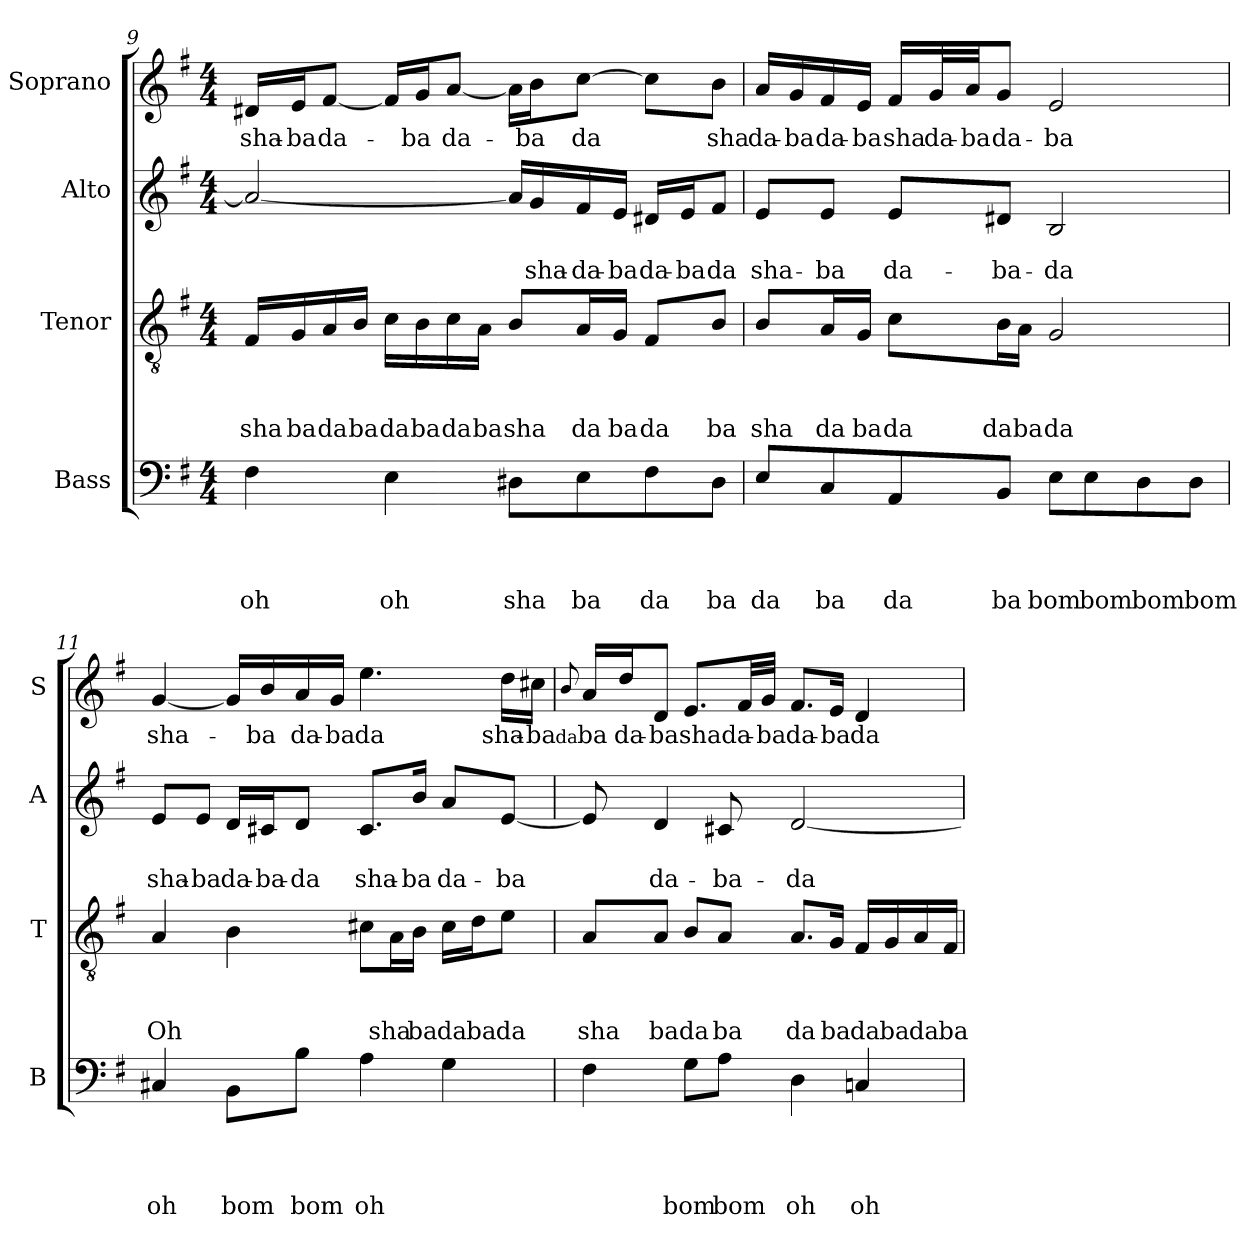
**kern	**text	**text	**text	**text	**kern	**text	**text	**text	**kern	**text	**text	**kern	**text
*part4	*part4	*part4	*part4	*part4	*part3	*part3	*part3	*part3	*part2	*part2	*part2	*part1	*part1
*staff4	*staff4	*staff4	*staff4	*staff4	*staff3	*staff3	*staff3	*staff3	*staff2	*staff2	*staff2	*staff1	*staff1
*I"Bass	*	*	*	*	*I"Tenor	*	*	*	*I"Alto	*	*	*I"Soprano	*
*I'B	*	*	*	*	*I'T	*	*	*	*I'A	*	*	*I'S	*
!!LO:LB:g=z
*clefF4	*	*	*	*	*clefGv2	*	*	*	*clefG2	*	*	*clefG2	*
*k[f#]	*	*	*	*	*k[f#]	*	*	*	*k[f#]	*	*	*k[f#]	*
*G:	*	*	*	*	*G:	*	*	*	*G:	*	*	*G:	*
*M4/4	*	*	*	*	*M4/4	*	*	*	*M4/4	*	*	*M4/4	*
=9	=9	=9	=9	=9	=9	=9	=9	=9	=9	=9	=9	=9	=9
!	!	!	!	!LO:LY:b	!	!	!	!LO:LY:b	!	!	!	!	!LO:LY:b
4F#\	.	.	.	oh	16F#/LL	.	.	sha	2a/_	.	.	16d#X/LL	sha-
!	!	!	!	!	!	!	!	!LO:LY:b	!	!	!	!	!LO:LY:b
.	.	.	.	.	16G/	.	.	ba	.	.	.	16e/J	-ba
!	!	!	!	!	!	!	!	!LO:LY:b	!	!	!	!	!LO:LY:b
.	.	.	.	.	16A/	.	.	da	.	.	.	[8f#/J	da-
!	!	!	!	!	!	!	!	!LO:LY:b	!	!	!	!	!
.	.	.	.	.	16B/JJ	.	.	ba	.	.	.	.	.
!	!	!	!	!LO:LY:b	!	!	!	!LO:LY:b	!	!	!	!	!
4E\	.	.	.	oh	16c\LL	.	.	da	.	.	.	16f#/LL]	.
!	!	!	!	!	!	!	!	!LO:LY:b	!	!	!	!	!LO:LY:b
.	.	.	.	.	16B\	.	.	ba	.	.	.	16g/J	-ba
!	!	!	!	!	!	!	!	!LO:LY:b	!	!	!	!	!LO:LY:b
.	.	.	.	.	16c\	.	.	da	.	.	.	[8a/J	da-
!	!	!	!	!	!	!	!	!LO:LY:b	!	!	!	!	!
.	.	.	.	.	16A\JJ	.	.	ba	.	.	.	.	.
!	!	!	!	!LO:LY:b	!	!	!	!LO:LY:b	!	!	!	!	!
8D#X\L	.	.	.	sha	8B/L	.	.	sha	16a/LL]	.	.	16a\LL]	.
!	!	!	!	!	!	!	!	!	!	!	!LO:LY:b	!	!LO:LY:b
.	.	.	.	.	.	.	.	.	16g/	.	sha-	16b\J	-ba
!	!	!	!	!LO:LY:b	!	!	!	!LO:LY:b	!	!	!LO:LY:b	!	!LO:LY:b
8E\	.	.	.	ba	16A/L	.	.	da	16f#/	.	-da-	[8cc\J	da
!	!	!	!	!	!	!	!	!LO:LY:b	!	!	!LO:LY:b	!	!
.	.	.	.	.	16G/JJ	.	.	ba	16e/JJ	.	-ba	.	.
!	!	!	!	!LO:LY:b	!	!	!	!LO:LY:b	!	!	!LO:LY:b	!	!
8F#\	.	.	.	da	8F#/L	.	.	da	16d#X/LL	.	da-	8cc\L]	.
!	!	!	!	!	!	!	!	!	!	!	!LO:LY:b	!	!
.	.	.	.	.	.	.	.	.	16e/J	.	-ba	.	.
!	!	!	!	!LO:LY:b	!	!	!	!LO:LY:b	!	!	!LO:LY:b	!	!LO:LY:b
8D#\J	.	.	.	ba	8B/J	.	.	ba	8f#/J	.	da	8b\J	sha
=10	=10	=10	=10	=10	=10	=10	=10	=10	=10	=10	=10	=10	=10
!	!	!	!	!LO:LY:b	!	!	!	!LO:LY:b	!	!	!LO:LY:b	!	!LO:LY:b
8E/L	.	.	.	da	8B/L	.	.	sha	8e/L	.	sha-	16a/LL	da-
!	!	!	!	!	!	!	!	!	!	!	!	!	!LO:LY:b
.	.	.	.	.	.	.	.	.	.	.	.	16g/	-ba
!	!	!	!	!LO:LY:b	!	!	!	!LO:LY:b	!	!	!LO:LY:b	!	!LO:LY:b
8C/	.	.	.	ba	16A/L	.	.	da	8e/J	.	-ba	16f#/	da-
!	!	!	!	!	!	!	!	!LO:LY:b	!	!	!	!	!LO:LY:b
.	.	.	.	.	16G/JJ	.	.	ba	.	.	.	16e/JJ	-ba
!	!	!	!	!LO:LY:b	!	!	!	!LO:LY:b	!	!	!LO:LY:b	!	!LO:LY:b
8AA/	.	.	.	da	8c\L	.	.	da	8e/L	.	da-	16f#/LL	sha
!	!	!	!	!	!	!	!	!	!	!	!	!	!LO:LY:b
.	.	.	.	.	.	.	.	.	.	.	.	32g/L	da-
!	!	!	!	!	!	!	!	!	!	!	!	!	!LO:LY:b
.	.	.	.	.	.	.	.	.	.	.	.	32a/JJ	-ba
!	!	!	!	!LO:LY:b	!	!	!	!LO:LY:b	!	!	!LO:LY:b	!	!LO:LY:b
8BB/J	.	.	.	ba	16B\L	.	.	da	8d#X/J	.	-ba-	8g/J	da-
!	!	!	!	!	!	!	!	!LO:LY:b	!	!	!	!	!
.	.	.	.	.	16A\JJ	.	.	ba	.	.	.	.	.
!	!	!	!	!LO:LY:b	!	!	!	!LO:LY:b	!	!	!LO:LY:b	!	!LO:LY:b
8E\L	.	.	.	bom	2G/	.	.	da	2B/	.	-da	2e/	-ba
!	!	!	!	!LO:LY:b	!	!	!	!	!	!	!	!	!
8E\	.	.	.	bom	.	.	.	.	.	.	.	.	.
!	!	!	!	!LO:LY:b	!	!	!	!	!	!	!	!	!
8D\	.	.	.	bom	.	.	.	.	.	.	.	.	.
!	!	!	!	!LO:LY:b	!	!	!	!	!	!	!	!	!
8D\J	.	.	.	bom	.	.	.	.	.	.	.	.	.
!!LO:LB:g=z
=11	=11	=11	=11	=11	=11	=11	=11	=11	=11	=11	=11	=11	=11
!	!	!	!	!LO:LY:b	!	!	!	!LO:LY:b	!	!	!LO:LY:b	!	!LO:LY:b
4C#X/	.	.	.	oh	4A/	.	.	Oh	8e/L	.	sha-	[4g/	sha-
!	!	!	!	!	!	!	!	!	!	!	!LO:LY:b	!	!
.	.	.	.	.	.	.	.	.	8e/J	.	-ba	.	.
!	!	!	!	!LO:LY:b	!	!	!	!	!	!	!LO:LY:b	!	!
8BB\L	.	.	.	bom	4B\	.	.	.	16d/LL	.	da-	16g/LL]	.
!	!	!	!	!	!	!	!	!	!	!	!LO:LY:b	!	!LO:LY:b
.	.	.	.	.	.	.	.	.	16c#X/J	.	-ba-	16b/	-ba
!	!	!	!	!LO:LY:b	!	!	!	!	!	!	!LO:LY:b	!	!LO:LY:b
8B\J	.	.	.	bom	.	.	.	.	8d/J	.	-da	16a/	da-
!	!	!	!	!	!	!	!	!	!	!	!	!	!LO:LY:b
.	.	.	.	.	.	.	.	.	.	.	.	16g/JJ	-ba
!	!	!	!	!LO:LY:b	!	!	!	!	!	!	!LO:LY:b	!	!LO:LY:b
4A\	.	.	.	oh	8c#X\L	.	.	.	8.c#/L	.	sha-	4.ee\	da
!	!	!	!	!	!	!	!	!LO:LY:b	!	!	!	!	!
.	.	.	.	.	16A\L	.	.	sha	.	.	.	.	.
!	!	!	!	!	!	!	!	!LO:LY:b	!	!	!LO:LY:b	!	!
.	.	.	.	.	16B\JJ	.	.	ba	16b/Jk	.	-ba	.	.
!	!	!	!	!	!	!	!	!LO:LY:b	!	!	!LO:LY:b	!	!
4G\	.	.	.	.	16c#\LL	.	.	da	8a/L	.	da-	.	.
!	!	!	!	!	!	!	!	!LO:LY:b	!	!	!	!	!
.	.	.	.	.	16d\J	.	.	ba	.	.	.	.	.
!	!	!	!	!	!	!	!	!LO:LY:b	!	!	!LO:LY:b	!	!LO:LY:b
.	.	.	.	.	8e\J	.	.	da	[8e/J	.	-ba	16dd\LL	sha-
!	!	!	!	!	!	!	!	!	!	!	!	!	!LO:LY:b
.	.	.	.	.	.	.	.	.	.	.	.	16cc#X\JJ	-ba
=12	=12	=12	=12	=12	=12	=12	=12	=12	=12	=12	=12	=12	=12
!	!	!	!	!	!	!	!	!	!	!	!	!	!LO:LY:b
.	.	.	.	.	.	.	.	.	.	.	.	8qqb/	da-
!	!	!	!	!	!	!	!	!LO:LY:b	!	!	!	!	!LO:LY:b
4F#\	.	.	.	.	8A/L	.	.	sha	8e/]	.	.	16a/LL	-ba
!	!	!	!	!	!	!	!	!	!	!	!	!	!LO:LY:b
.	.	.	.	.	.	.	.	.	.	.	.	16dd/J	da-
!	!	!	!	!	!	!	!	!LO:LY:b	!	!	!LO:LY:b	!	!LO:LY:b
.	.	.	.	.	8A/J	.	.	ba	4d/	.	da-	8d/J	-ba
!	!	!	!	!LO:LY:b	!	!	!	!LO:LY:b	!	!	!	!	!LO:LY:b
8G\L	.	.	.	bom	8B/L	.	.	da	.	.	.	8.e/L	sha
!	!	!	!	!LO:LY:b	!	!	!	!LO:LY:b	!	!	!LO:LY:b	!	!
8A\J	.	.	.	bom	8A/J	.	.	ba	8c#X/	.	-ba-	.	.
!	!	!	!	!	!	!	!	!	!	!	!	!	!LO:LY:b
.	.	.	.	.	.	.	.	.	.	.	.	32f#/LL	da-
!	!	!	!	!	!	!	!	!	!	!	!	!	!LO:LY:b
.	.	.	.	.	.	.	.	.	.	.	.	32g/JJJ	-ba
!	!	!	!	!LO:LY:b	!	!	!	!LO:LY:b	!	!	!LO:LY:b	!	!LO:LY:b
4D\	.	.	.	oh	8.A/L	.	.	da	[2d/	.	-da	8.f#/L	da-
!	!	!	!	!	!	!	!	!LO:LY:b	!	!	!	!	!LO:LY:b
.	.	.	.	.	16G/Jk	.	.	ba	.	.	.	16e/Jk	-ba
!	!	!	!	!LO:LY:b	!	!	!	!LO:LY:b	!	!	!	!	!LO:LY:b
4Cni/	.	.	.	oh	16F#/LL	.	.	da	.	.	.	4d/	da
!	!	!	!	!	!	!	!	!LO:LY:b	!	!	!	!	!
.	.	.	.	.	16G/	.	.	ba	.	.	.	.	.
!	!	!	!	!	!	!	!	!LO:LY:b	!	!	!	!	!
.	.	.	.	.	16A/	.	.	da	.	.	.	.	.
!	!	!	!	!	!	!	!	!LO:LY:b	!	!	!	!	!
.	.	.	.	.	16F#/JJ	.	.	ba	.	.	.	.	.
=	=	=	=	=	=	=	=	=	=	=	=	=	=
*-	*-	*-	*-	*-	*-	*-	*-	*-	*-	*-	*-	*-	*-
